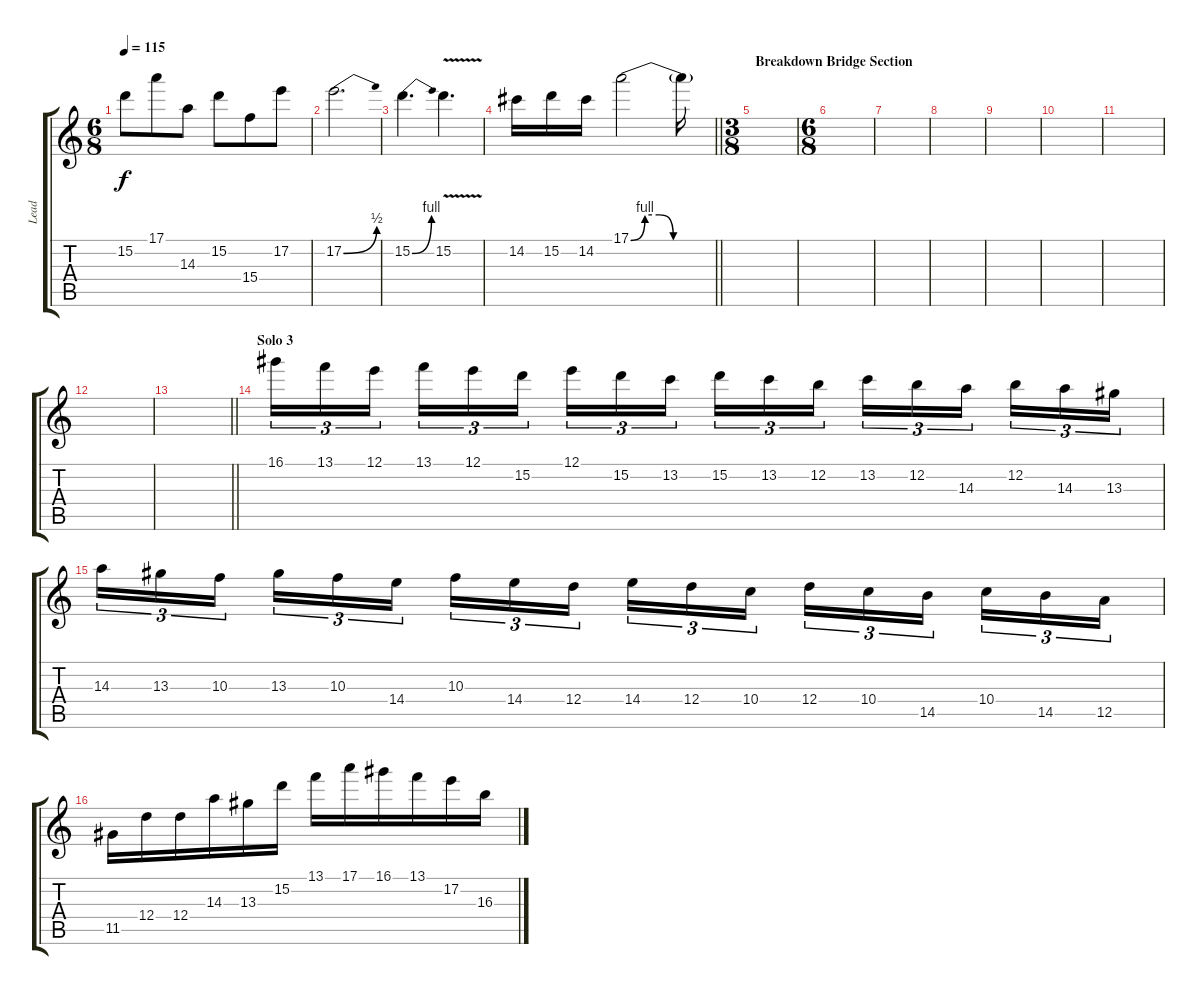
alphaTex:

\track ("Lead" "Lead") {instrument distortionguitar}
\staff {score tabs}
\tuning (E4 B3 G3 D3 A2 E2) {hide}
\ts (6 8)
\tempo 115
\clef g2
\ks c
15.2{t}.8{dy f} 17.1.8 14.3.8 15.2.8 15.4.8 17.2.8 |
17.2{be (bend 0 0 60 2)}.2{d} |
15.2{be (bend 0 0 60 4)}.4{d} 15.2{v}.4{d} |
\barLineRight lightlight
14.2.16 15.2.16 14.2.16 17.1{be (custom 0 0 10 4 20 4 30 0 60 0)}.2 17.1{t}.16 |
\ts (3 8)
\section ("" "Breakdown Bridge Section")
|
\ts (6 8)
|
|
|
|
|
|
|
\barLineRight lightlight
|
\section ("" "Solo 3")
16.1.16{tu (3 2)} 13.1.16{tu (3 2)} 12.1.16{tu (3 2) beam splitsecondary} 13.1.16{tu (3 2)} 12.1.16{tu (3 2)} 15.2.16{tu (3 2) beam splitsecondary} 12.1.16{tu (3 2)} 15.2.16{tu (3 2)} 13.2.16{tu (3 2)} 15.2.16{tu (3 2)} 13.2.16{tu (3 2)} 12.2.16{tu (3 2) beam splitsecondary} 13.2.16{tu (3 2)} 12.2.16{tu (3 2)} 14.3.16{tu (3 2) beam splitsecondary} 12.2.16{tu (3 2)} 14.3.16{tu (3 2)} 13.3.16{tu (3 2)} |
14.3.16{tu (3 2)} 13.3.16{tu (3 2)} 10.3.16{tu (3 2) beam splitsecondary} 13.3.16{tu (3 2)} 10.3.16{tu (3 2)} 14.4.16{tu (3 2) beam splitsecondary} 10.3.16{tu (3 2)} 14.4.16{tu (3 2)} 12.4.16{tu (3 2)} 14.4.16{tu (3 2)} 12.4.16{tu (3 2)} 10.4.16{tu (3 2) beam splitsecondary} 12.4.16{tu (3 2)} 10.4.16{tu (3 2)} 14.5.16{tu (3 2) beam splitsecondary} 10.4.16{tu (3 2)} 14.5.16{tu (3 2)} 12.5.16{tu (3 2)} |
11.5.16 12.4.16 12.4.16 14.3.16 13.3.16 15.2.16 13.1.16 17.1.16 16.1.16 13.1.16 17.2.16 16.3.16
